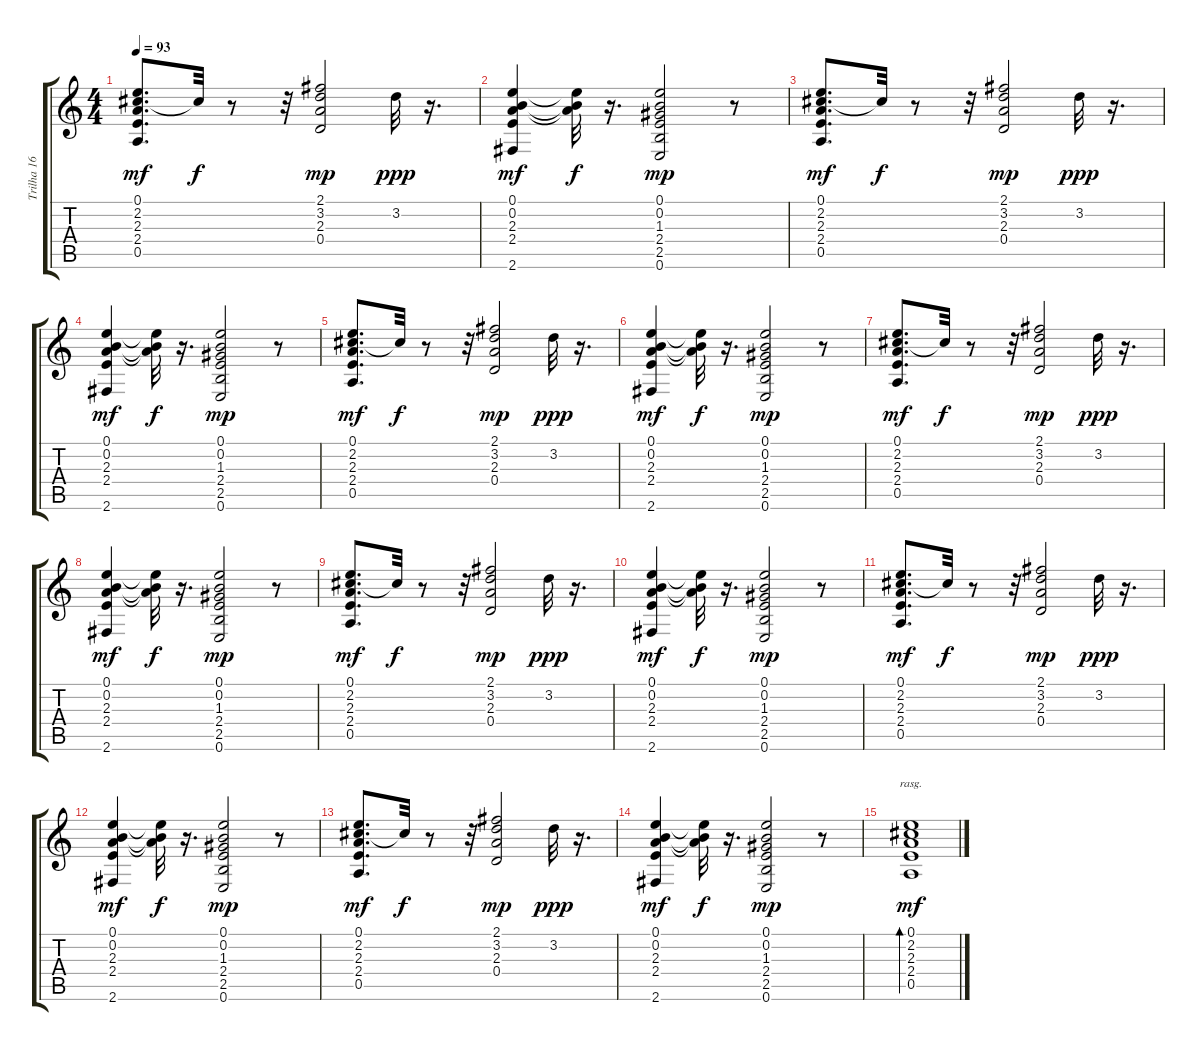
\track ("Trilha 16" "Trilha 16") {instrument acousticguitarsteel}
\staff {score tabs}
\tuning (E4 B3 G3 D3 A2 E2) {hide}
\ts (4 4)
\tempo 93
\clef g2
\ks c
(0.1 2.2 2.3 2.4 0.5).8{d dy mf} 2.2{t}.32{dy f} r.8 r.32 (2.1 3.2 2.3 0.4).2{dy mp} 3.2.32{dy ppp} r.16{d} |
(0.1 0.2 2.3 2.4 2.6).4{dy mf} (0.1{t} 0.2{t} 2.3{t}).32{dy f} r.16{d} (0.1 0.2 1.3 2.4 2.5 0.6).2{dy mp} r.8 |
(0.1 2.2 2.3 2.4 0.5).8{d dy mf} 2.2{t}.32{dy f} r.8 r.32 (2.1 3.2 2.3 0.4).2{dy mp} 3.2.32{dy ppp} r.16{d} |
(0.1 0.2 2.3 2.4 2.6).4{dy mf} (0.1{t} 0.2{t} 2.3{t}).32{dy f} r.16{d} (0.1 0.2 1.3 2.4 2.5 0.6).2{dy mp} r.8 |
(0.1 2.2 2.3 2.4 0.5).8{d dy mf} 2.2{t}.32{dy f} r.8 r.32 (2.1 3.2 2.3 0.4).2{dy mp} 3.2.32{dy ppp} r.16{d} |
(0.1 0.2 2.3 2.4 2.6).4{dy mf} (0.1{t} 0.2{t} 2.3{t}).32{dy f} r.16{d} (0.1 0.2 1.3 2.4 2.5 0.6).2{dy mp} r.8 |
(0.1 2.2 2.3 2.4 0.5).8{d dy mf} 2.2{t}.32{dy f} r.8 r.32 (2.1 3.2 2.3 0.4).2{dy mp} 3.2.32{dy ppp} r.16{d} |
(0.1 0.2 2.3 2.4 2.6).4{dy mf} (0.1{t} 0.2{t} 2.3{t}).32{dy f} r.16{d} (0.1 0.2 1.3 2.4 2.5 0.6).2{dy mp} r.8 |
(0.1 2.2 2.3 2.4 0.5).8{d dy mf} 2.2{t}.32{dy f} r.8 r.32 (2.1 3.2 2.3 0.4).2{dy mp} 3.2.32{dy ppp} r.16{d} |
(0.1 0.2 2.3 2.4 2.6).4{dy mf} (0.1{t} 0.2{t} 2.3{t}).32{dy f} r.16{d} (0.1 0.2 1.3 2.4 2.5 0.6).2{dy mp} r.8 |
(0.1 2.2 2.3 2.4 0.5).8{d dy mf} 2.2{t}.32{dy f} r.8 r.32 (2.1 3.2 2.3 0.4).2{dy mp} 3.2.32{dy ppp} r.16{d} |
(0.1 0.2 2.3 2.4 2.6).4{dy mf} (0.1{t} 0.2{t} 2.3{t}).32{dy f} r.16{d} (0.1 0.2 1.3 2.4 2.5 0.6).2{dy mp} r.8 |
(0.1 2.2 2.3 2.4 0.5).8{d dy mf} 2.2{t}.32{dy f} r.8 r.32 (2.1 3.2 2.3 0.4).2{dy mp} 3.2.32{dy ppp} r.16{d} |
(0.1 0.2 2.3 2.4 2.6).4{dy mf} (0.1{t} 0.2{t} 2.3{t}).32{dy f} r.16{d} (0.1 0.2 1.3 2.4 2.5 0.6).2{dy mp} r.8 |
(0.1 2.2 2.3 2.4 0.5).1{bd 480 rasg ii dy mf}
